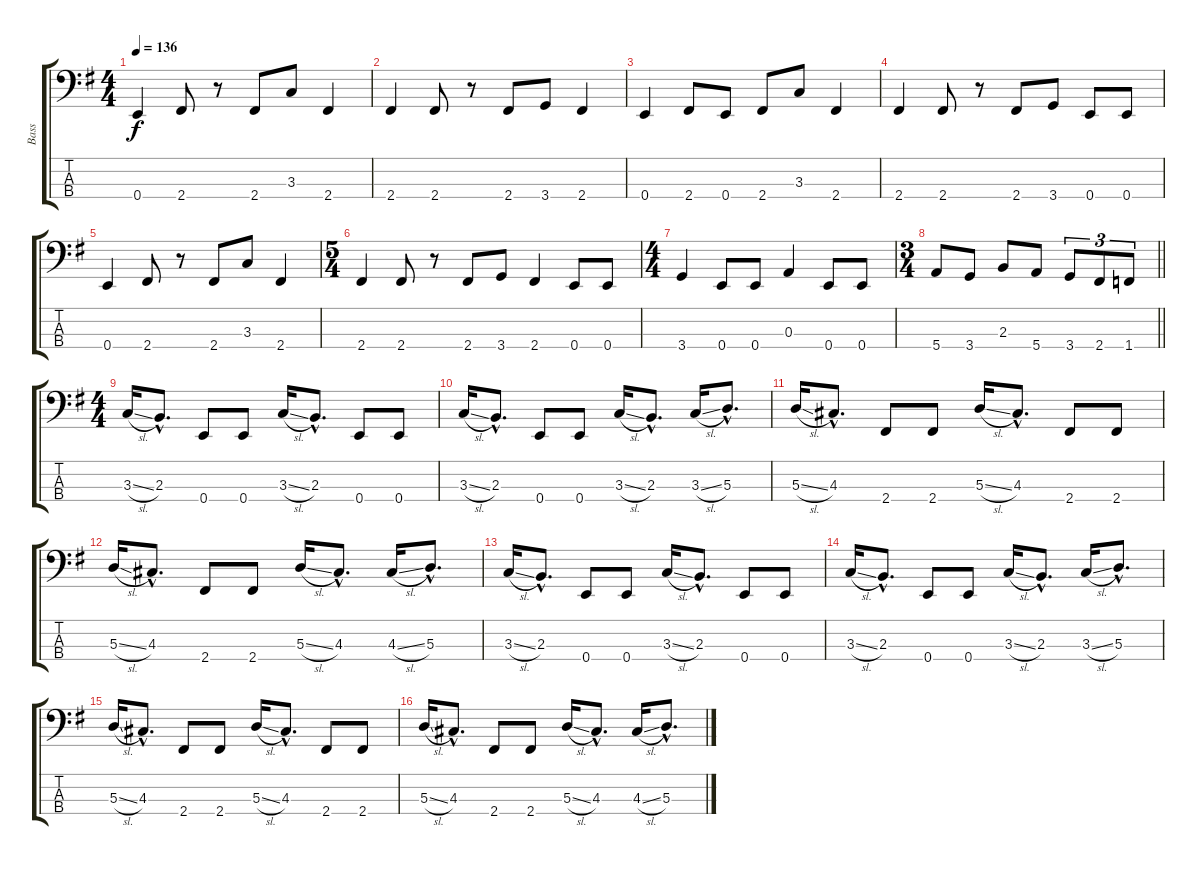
\track ("Bass" "Bass") {instrument electricbassfinger}
\staff {score tabs}
\tuning (G2 D2 A1 E1) {hide}
\ts (4 4)
\tempo 136
\clef f4
\ks eminor
0.4.4{dy f} 2.4.8 r.8 2.4.8 3.3.8 2.4.4 |
2.4.4 2.4.8 r.8 2.4.8 3.4.8 2.4.4 |
0.4.4 2.4.8 0.4.8 2.4.8 3.3.8 2.4.4 |
2.4.4 2.4.8 r.8 2.4.8 3.4.8 0.4.8 0.4.8 |
0.4.4 2.4.8 r.8 2.4.8 3.3.8 2.4.4 |
\ts (5 4)
2.4.4 2.4.8 r.8 2.4.8 3.4.8 2.4.4 0.4.8 0.4.8 |
\ts (4 4)
3.4.4 0.4.8 0.4.8 0.3.4 0.4.8 0.4.8 |
\ts (3 4)
\barLineRight lightlight
5.4.8 3.4.8 2.3.8 5.4.8 3.4.8{tu (3 2)} 2.4.8{tu (3 2)} 1.4.8{tu (3 2)} |
\ts (4 4)
3.3{sl}.16 2.3{hac}.8{d} 0.4.8 0.4.8 3.3{sl}.16 2.3{hac}.8{d} 0.4.8 0.4.8 |
3.3{sl}.16 2.3{hac}.8{d} 0.4.8 0.4.8 3.3{sl}.16 2.3{hac}.8{d} 3.3{sl}.16 5.3{hac}.8{d} |
5.3{sl}.16 4.3{hac}.8{d} 2.4.8 2.4.8 5.3{sl}.16 4.3{hac}.8{d} 2.4.8 2.4.8 |
5.3{sl}.16 4.3{hac}.8{d} 2.4.8 2.4.8 5.3{sl}.16 4.3{hac}.8{d} 4.3{sl}.16 5.3{hac}.8{d} |
3.3{sl}.16 2.3{hac}.8{d} 0.4.8 0.4.8 3.3{sl}.16 2.3{hac}.8{d} 0.4.8 0.4.8 |
3.3{sl}.16 2.3{hac}.8{d} 0.4.8 0.4.8 3.3{sl}.16 2.3{hac}.8{d} 3.3{sl}.16 5.3{hac}.8{d} |
5.3{sl}.16 4.3{hac}.8{d} 2.4.8 2.4.8 5.3{sl}.16 4.3{hac}.8{d} 2.4.8 2.4.8 |
5.3{sl}.16 4.3{hac}.8{d} 2.4.8 2.4.8 5.3{sl}.16 4.3{hac}.8{d} 4.3{sl}.16 5.3{hac}.8{d}
